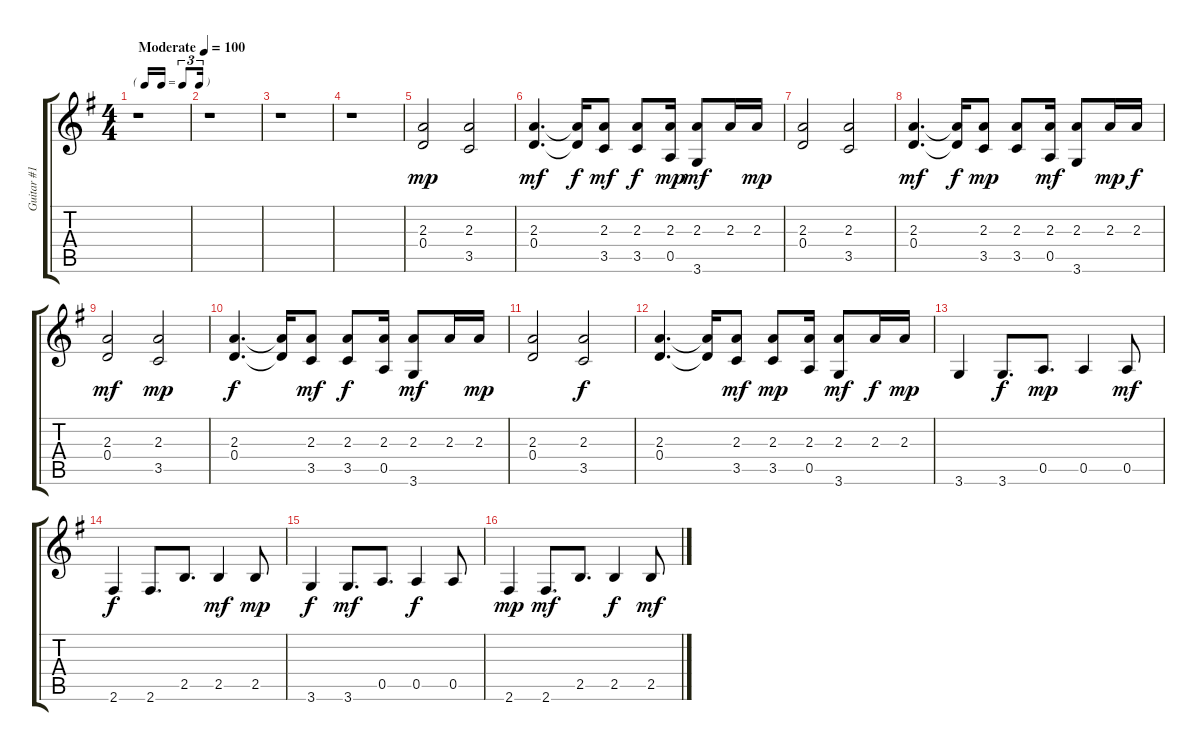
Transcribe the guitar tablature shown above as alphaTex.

\track ("Guitar #1" "Guitar #1") {instrument electricguitarclean}
\staff {score tabs}
\tuning (E4 B3 G3 D3 A2 E2) {hide}
\ts (4 4)
\tf triplet16th
\tempo (100 "Moderate")
\clef g2
\ks g
r.1{dy mp instrument electricguitarclean} |
r.1 |
r.1 |
r.1 |
(2.3 0.4).2 (2.3 3.5).2 |
(2.3 0.4).4{d dy mf} (2.3{t} 0.4{t}).16{dy f} (2.3 3.5).8{dy mf} (2.3 3.5).8{dy f} (2.3 0.5).16{dy mp} (2.3 3.6).8{dy mf} 2.3.16 2.3.16{dy mp} |
(2.3 0.4).2 (2.3 3.5).2 |
(2.3 0.4).4{d dy mf} (2.3{t} 0.4{t}).16{dy f} (2.3 3.5).8{dy mp} (2.3 3.5).8 (2.3 0.5).16{dy mf} (2.3 3.6).8 2.3.16{dy mp} 2.3.16{dy f} |
(2.3 0.4).2{dy mf} (2.3 3.5).2{dy mp} |
(2.3 0.4).4{d dy f} (2.3{t} 0.4{t}).16 (2.3 3.5).8{dy mf} (2.3 3.5).8{dy f} (2.3 0.5).16 (2.3 3.6).8{dy mf} 2.3.16 2.3.16{dy mp} |
(2.3 0.4).2 (2.3 3.5).2{dy f} |
(2.3 0.4).4{d} (2.3{t} 0.4{t}).16 (2.3 3.5).8{dy mf} (2.3 3.5).8{dy mp} (2.3 0.5).16 (2.3 3.6).8{dy mf} 2.3.16{dy f} 2.3.16{dy mp} |
3.6.4 3.6.8{d dy f} 0.5.8{d dy mp} 0.5.4 0.5.8{dy mf} |
2.6.4{dy f} 2.6.8{d} 2.5.8{d} 2.5.4{dy mf} 2.5.8{dy mp} |
3.6.4{dy f} 3.6.8{d dy mf} 0.5.8{d} 0.5.4{dy f} 0.5.8 |
2.6.4{dy mp} 2.6.8{d dy mf} 2.5.8{d} 2.5.4{dy f} 2.5.8{dy mf}
